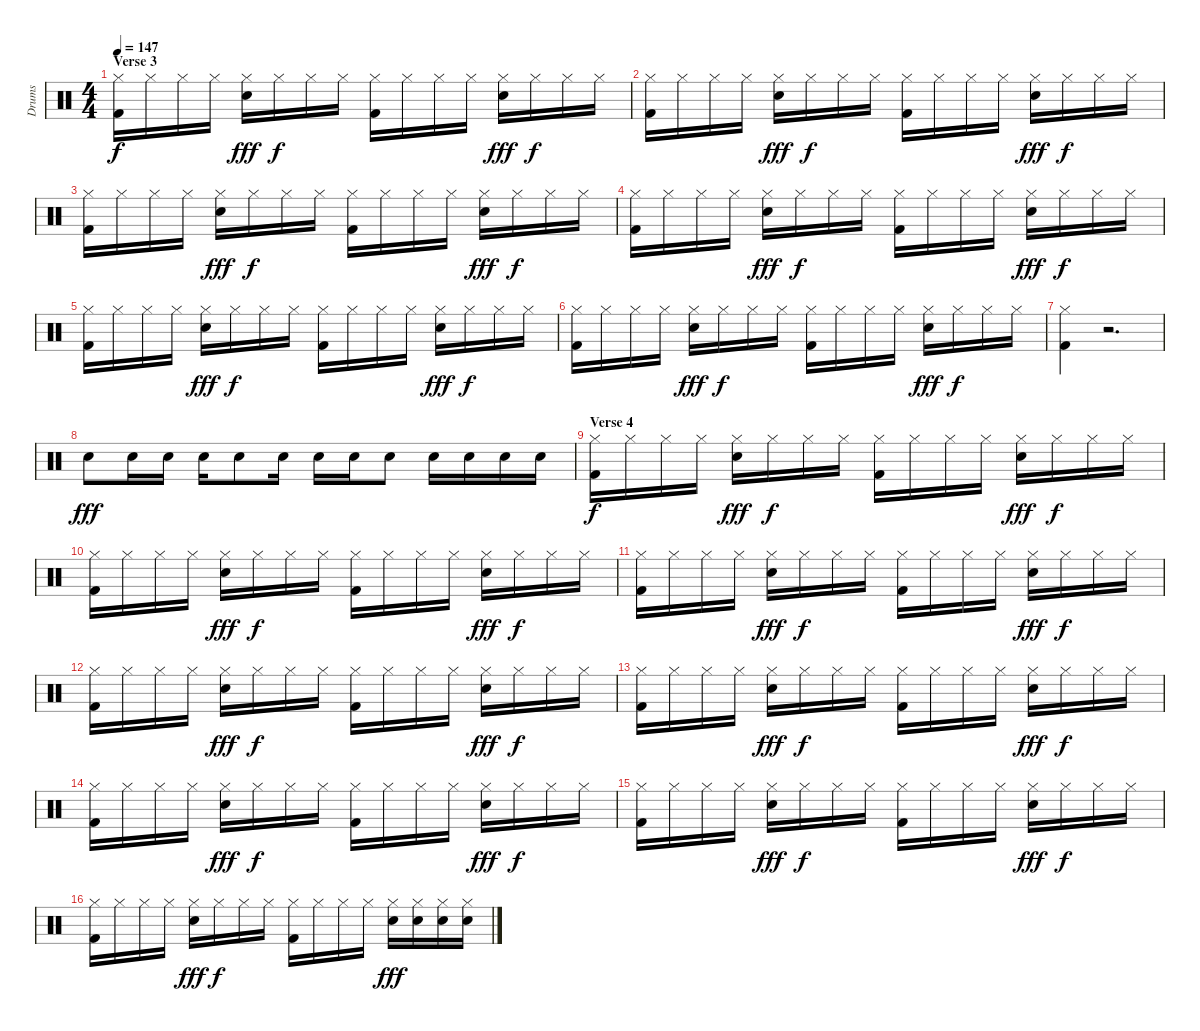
\track ("Drums" "Drums") {instrument percussion}
\staff {score}
\articulation defaults
\ts (4 4)
\section ("" "Verse 3")
\tempo 147
\clef neutral
\ks c
("Hi-Hat (closed)" "Kick (hit) 2").16{dy f} "Hi-Hat (closed)".16 "Hi-Hat (closed)".16 "Hi-Hat (closed)".16 ("Hi-Hat (closed)" "Snare (hit) 2").16{dy fff} "Hi-Hat (closed)".16{dy f} "Hi-Hat (closed)".16 "Hi-Hat (closed)".16 ("Hi-Hat (closed)" "Kick (hit) 2").16 "Hi-Hat (closed)".16 "Hi-Hat (closed)".16 "Hi-Hat (closed)".16 ("Hi-Hat (closed)" "Snare (hit) 2").16{dy fff} "Hi-Hat (closed)".16{dy f} "Hi-Hat (closed)".16 "Hi-Hat (closed)".16 |
("Hi-Hat (closed)" "Kick (hit) 2").16 "Hi-Hat (closed)".16 "Hi-Hat (closed)".16 "Hi-Hat (closed)".16 ("Hi-Hat (closed)" "Snare (hit) 2").16{dy fff} "Hi-Hat (closed)".16{dy f} "Hi-Hat (closed)".16 "Hi-Hat (closed)".16 ("Hi-Hat (closed)" "Kick (hit) 2").16 "Hi-Hat (closed)".16 "Hi-Hat (closed)".16 "Hi-Hat (closed)".16 ("Hi-Hat (closed)" "Snare (hit) 2").16{dy fff} "Hi-Hat (closed)".16{dy f} "Hi-Hat (closed)".16 "Hi-Hat (closed)".16 |
("Hi-Hat (closed)" "Kick (hit) 2").16 "Hi-Hat (closed)".16 "Hi-Hat (closed)".16 "Hi-Hat (closed)".16 ("Hi-Hat (closed)" "Snare (hit) 2").16{dy fff} "Hi-Hat (closed)".16{dy f} "Hi-Hat (closed)".16 "Hi-Hat (closed)".16 ("Hi-Hat (closed)" "Kick (hit) 2").16 "Hi-Hat (closed)".16 "Hi-Hat (closed)".16 "Hi-Hat (closed)".16 ("Hi-Hat (closed)" "Snare (hit) 2").16{dy fff} "Hi-Hat (closed)".16{dy f} "Hi-Hat (closed)".16 "Hi-Hat (closed)".16 |
("Hi-Hat (closed)" "Kick (hit) 2").16 "Hi-Hat (closed)".16 "Hi-Hat (closed)".16 "Hi-Hat (closed)".16 ("Hi-Hat (closed)" "Snare (hit) 2").16{dy fff} "Hi-Hat (closed)".16{dy f} "Hi-Hat (closed)".16 "Hi-Hat (closed)".16 ("Hi-Hat (closed)" "Kick (hit) 2").16 "Hi-Hat (closed)".16 "Hi-Hat (closed)".16 "Hi-Hat (closed)".16 ("Hi-Hat (closed)" "Snare (hit) 2").16{dy fff} "Hi-Hat (closed)".16{dy f} "Hi-Hat (closed)".16 "Hi-Hat (closed)".16 |
("Hi-Hat (closed)" "Kick (hit) 2").16 "Hi-Hat (closed)".16 "Hi-Hat (closed)".16 "Hi-Hat (closed)".16 ("Hi-Hat (closed)" "Snare (hit) 2").16{dy fff} "Hi-Hat (closed)".16{dy f} "Hi-Hat (closed)".16 "Hi-Hat (closed)".16 ("Hi-Hat (closed)" "Kick (hit) 2").16 "Hi-Hat (closed)".16 "Hi-Hat (closed)".16 "Hi-Hat (closed)".16 ("Hi-Hat (closed)" "Snare (hit) 2").16{dy fff} "Hi-Hat (closed)".16{dy f} "Hi-Hat (closed)".16 "Hi-Hat (closed)".16 |
("Hi-Hat (closed)" "Kick (hit) 2").16 "Hi-Hat (closed)".16 "Hi-Hat (closed)".16 "Hi-Hat (closed)".16 ("Hi-Hat (closed)" "Snare (hit) 2").16{dy fff} "Hi-Hat (closed)".16{dy f} "Hi-Hat (closed)".16 "Hi-Hat (closed)".16 ("Hi-Hat (closed)" "Kick (hit) 2").16 "Hi-Hat (closed)".16 "Hi-Hat (closed)".16 "Hi-Hat (closed)".16 ("Hi-Hat (closed)" "Snare (hit) 2").16{dy fff} "Hi-Hat (closed)".16{dy f} "Hi-Hat (closed)".16 "Hi-Hat (closed)".16 |
("Hi-Hat (closed)" "Kick (hit) 2").4 r.2{d} |
"Snare (hit) 2".8{dy fff} "Snare (hit) 2".16 "Snare (hit) 2".16 "Snare (hit) 2".16 "Snare (hit) 2".8 "Snare (hit) 2".16 "Snare (hit) 2".16 "Snare (hit) 2".16 "Snare (hit) 2".8 "Snare (hit) 2".16 "Snare (hit) 2".16 "Snare (hit) 2".16 "Snare (hit) 2".16 |
\section ("" "Verse 4")
("Hi-Hat (closed)" "Kick (hit) 2").16{dy f} "Hi-Hat (closed)".16 "Hi-Hat (closed)".16 "Hi-Hat (closed)".16 ("Hi-Hat (closed)" "Snare (hit) 2").16{dy fff} "Hi-Hat (closed)".16{dy f} "Hi-Hat (closed)".16 "Hi-Hat (closed)".16 ("Hi-Hat (closed)" "Kick (hit) 2").16 "Hi-Hat (closed)".16 "Hi-Hat (closed)".16 "Hi-Hat (closed)".16 ("Hi-Hat (closed)" "Snare (hit) 2").16{dy fff} "Hi-Hat (closed)".16{dy f} "Hi-Hat (closed)".16 "Hi-Hat (closed)".16 |
("Hi-Hat (closed)" "Kick (hit) 2").16 "Hi-Hat (closed)".16 "Hi-Hat (closed)".16 "Hi-Hat (closed)".16 ("Hi-Hat (closed)" "Snare (hit) 2").16{dy fff} "Hi-Hat (closed)".16{dy f} "Hi-Hat (closed)".16 "Hi-Hat (closed)".16 ("Hi-Hat (closed)" "Kick (hit) 2").16 "Hi-Hat (closed)".16 "Hi-Hat (closed)".16 "Hi-Hat (closed)".16 ("Hi-Hat (closed)" "Snare (hit) 2").16{dy fff} "Hi-Hat (closed)".16{dy f} "Hi-Hat (closed)".16 "Hi-Hat (closed)".16 |
("Hi-Hat (closed)" "Kick (hit) 2").16 "Hi-Hat (closed)".16 "Hi-Hat (closed)".16 "Hi-Hat (closed)".16 ("Hi-Hat (closed)" "Snare (hit) 2").16{dy fff} "Hi-Hat (closed)".16{dy f} "Hi-Hat (closed)".16 "Hi-Hat (closed)".16 ("Hi-Hat (closed)" "Kick (hit) 2").16 "Hi-Hat (closed)".16 "Hi-Hat (closed)".16 "Hi-Hat (closed)".16 ("Hi-Hat (closed)" "Snare (hit) 2").16{dy fff} "Hi-Hat (closed)".16{dy f} "Hi-Hat (closed)".16 "Hi-Hat (closed)".16 |
("Hi-Hat (closed)" "Kick (hit) 2").16 "Hi-Hat (closed)".16 "Hi-Hat (closed)".16 "Hi-Hat (closed)".16 ("Hi-Hat (closed)" "Snare (hit) 2").16{dy fff} "Hi-Hat (closed)".16{dy f} "Hi-Hat (closed)".16 "Hi-Hat (closed)".16 ("Hi-Hat (closed)" "Kick (hit) 2").16 "Hi-Hat (closed)".16 "Hi-Hat (closed)".16 "Hi-Hat (closed)".16 ("Hi-Hat (closed)" "Snare (hit) 2").16{dy fff} "Hi-Hat (closed)".16{dy f} "Hi-Hat (closed)".16 "Hi-Hat (closed)".16 |
("Hi-Hat (closed)" "Kick (hit) 2").16 "Hi-Hat (closed)".16 "Hi-Hat (closed)".16 "Hi-Hat (closed)".16 ("Hi-Hat (closed)" "Snare (hit) 2").16{dy fff} "Hi-Hat (closed)".16{dy f} "Hi-Hat (closed)".16 "Hi-Hat (closed)".16 ("Hi-Hat (closed)" "Kick (hit) 2").16 "Hi-Hat (closed)".16 "Hi-Hat (closed)".16 "Hi-Hat (closed)".16 ("Hi-Hat (closed)" "Snare (hit) 2").16{dy fff} "Hi-Hat (closed)".16{dy f} "Hi-Hat (closed)".16 "Hi-Hat (closed)".16 |
("Hi-Hat (closed)" "Kick (hit) 2").16 "Hi-Hat (closed)".16 "Hi-Hat (closed)".16 "Hi-Hat (closed)".16 ("Hi-Hat (closed)" "Snare (hit) 2").16{dy fff} "Hi-Hat (closed)".16{dy f} "Hi-Hat (closed)".16 "Hi-Hat (closed)".16 ("Hi-Hat (closed)" "Kick (hit) 2").16 "Hi-Hat (closed)".16 "Hi-Hat (closed)".16 "Hi-Hat (closed)".16 ("Hi-Hat (closed)" "Snare (hit) 2").16{dy fff} "Hi-Hat (closed)".16{dy f} "Hi-Hat (closed)".16 "Hi-Hat (closed)".16 |
("Hi-Hat (closed)" "Kick (hit) 2").16 "Hi-Hat (closed)".16 "Hi-Hat (closed)".16 "Hi-Hat (closed)".16 ("Hi-Hat (closed)" "Snare (hit) 2").16{dy fff} "Hi-Hat (closed)".16{dy f} "Hi-Hat (closed)".16 "Hi-Hat (closed)".16 ("Hi-Hat (closed)" "Kick (hit) 2").16 "Hi-Hat (closed)".16 "Hi-Hat (closed)".16 "Hi-Hat (closed)".16 ("Hi-Hat (closed)" "Snare (hit) 2").16{dy fff} "Hi-Hat (closed)".16{dy f} "Hi-Hat (closed)".16 "Hi-Hat (closed)".16 |
("Hi-Hat (closed)" "Kick (hit) 2").16 "Hi-Hat (closed)".16 "Hi-Hat (closed)".16 "Hi-Hat (closed)".16 ("Hi-Hat (closed)" "Snare (hit) 2").16{dy fff} "Hi-Hat (closed)".16{dy f} "Hi-Hat (closed)".16 "Hi-Hat (closed)".16 ("Hi-Hat (closed)" "Kick (hit) 2").16 "Hi-Hat (closed)".16 "Hi-Hat (closed)".16 "Hi-Hat (closed)".16 ("Hi-Hat (closed)" "Snare (hit) 2").16{dy fff} ("Hi-Hat (closed)" "Snare (hit) 2").16 ("Hi-Hat (closed)" "Snare (hit) 2").16 ("Hi-Hat (closed)" "Snare (hit) 2").16
